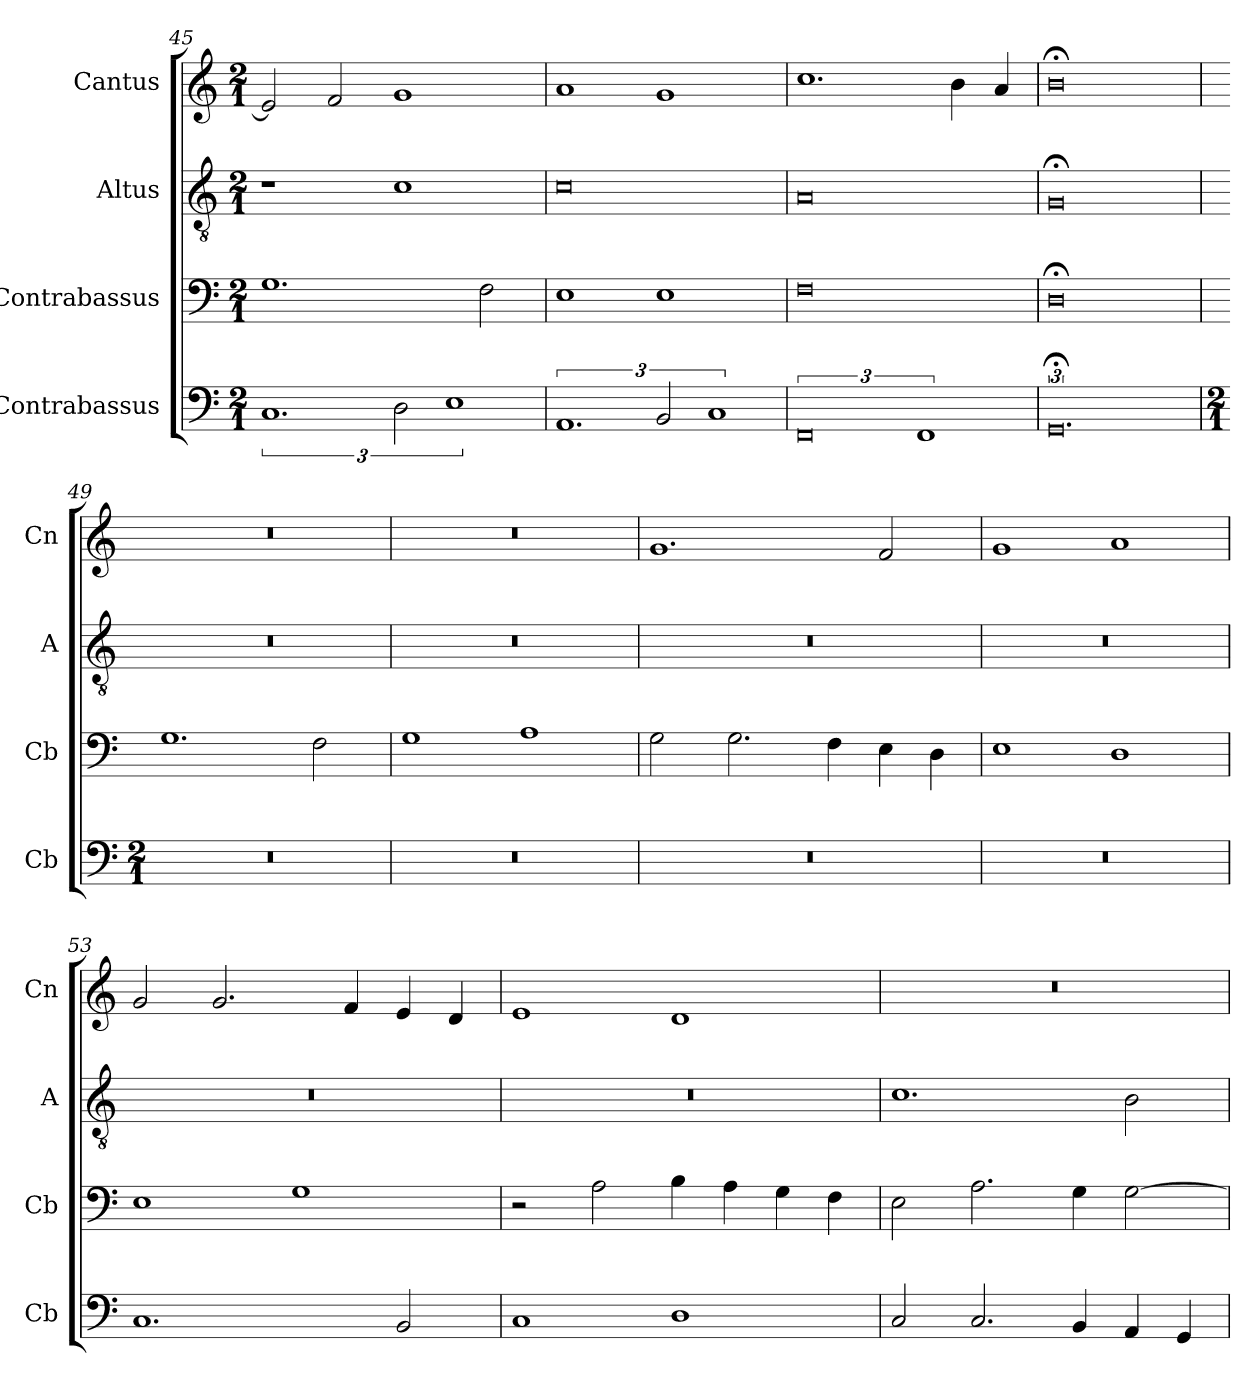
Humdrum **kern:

**kern	**kern	**kern	**kern
*part4	*part3	*part2	*part1
*staff4	*staff3	*staff2	*staff1
*I"Contrabassus	*I"Contrabassus	*I"Altus	*I"Cantus
*I'Cb	*I'Cb	*I'A	*I'Cn
*clefF4	*clefF4	*clefGv2	*clefG2
*k[]	*k[]	*k[]	*k[]
*M2/1	*M2/1	*M2/1	*M2/1
=45	=45	=45	=45
3%2.C	1.G	1r	2e/]
.	.	.	2f/
3D\	.	1c	1g
3%2E	.	.	.
.	2F\	.	.
=46	=46	=46	=46
3%2.AA	1E	0c	1a
3BB/	1E	.	1g
3%2C	.	.	.
=47	=47	=47	=47
3%4FF	0F	0A	1.cc
3%2FF	.	.	.
.	.	.	4b\
.	.	.	4a/
=48	=48	=48	=48
3%4.GG;<	0D;<	0G;<	0b;<
=49	=49	=49	=49
*M2/1	*	*	*
0r	1.G	0r	0r
.	2F\	.	.
=50	=50	=50	=50
0r	1G	0r	0r
.	1A	.	.
=51	=51	=51	=51
0r	2G\	0r	1.g
.	2.G\	.	.
.	4F\	.	.
.	4E\	.	2f/
.	4D\	.	.
=52	=52	=52	=52
0r	1E	0r	1g
.	1D	.	1a
=53	=53	=53	=53
1.C	1E	0r	2g/
.	.	.	2.g/
.	1G	.	.
.	.	.	4f/
2BB/	.	.	4e/
.	.	.	4d/
=54	=54	=54	=54
1C	2r	0r	1e
.	2A\	.	.
1D	4B\	.	1d
.	4A\	.	.
.	4G\	.	.
.	4F\	.	.
=55	=55	=55	=55
2C/	2E\	1.c	0r
2.C/	2.A\	.	.
4BB/	4G\	.	.
4AA/	[2G\	2B\	.
4GG/	.	.	.
=	=	=	=
*-	*-	*-	*-
